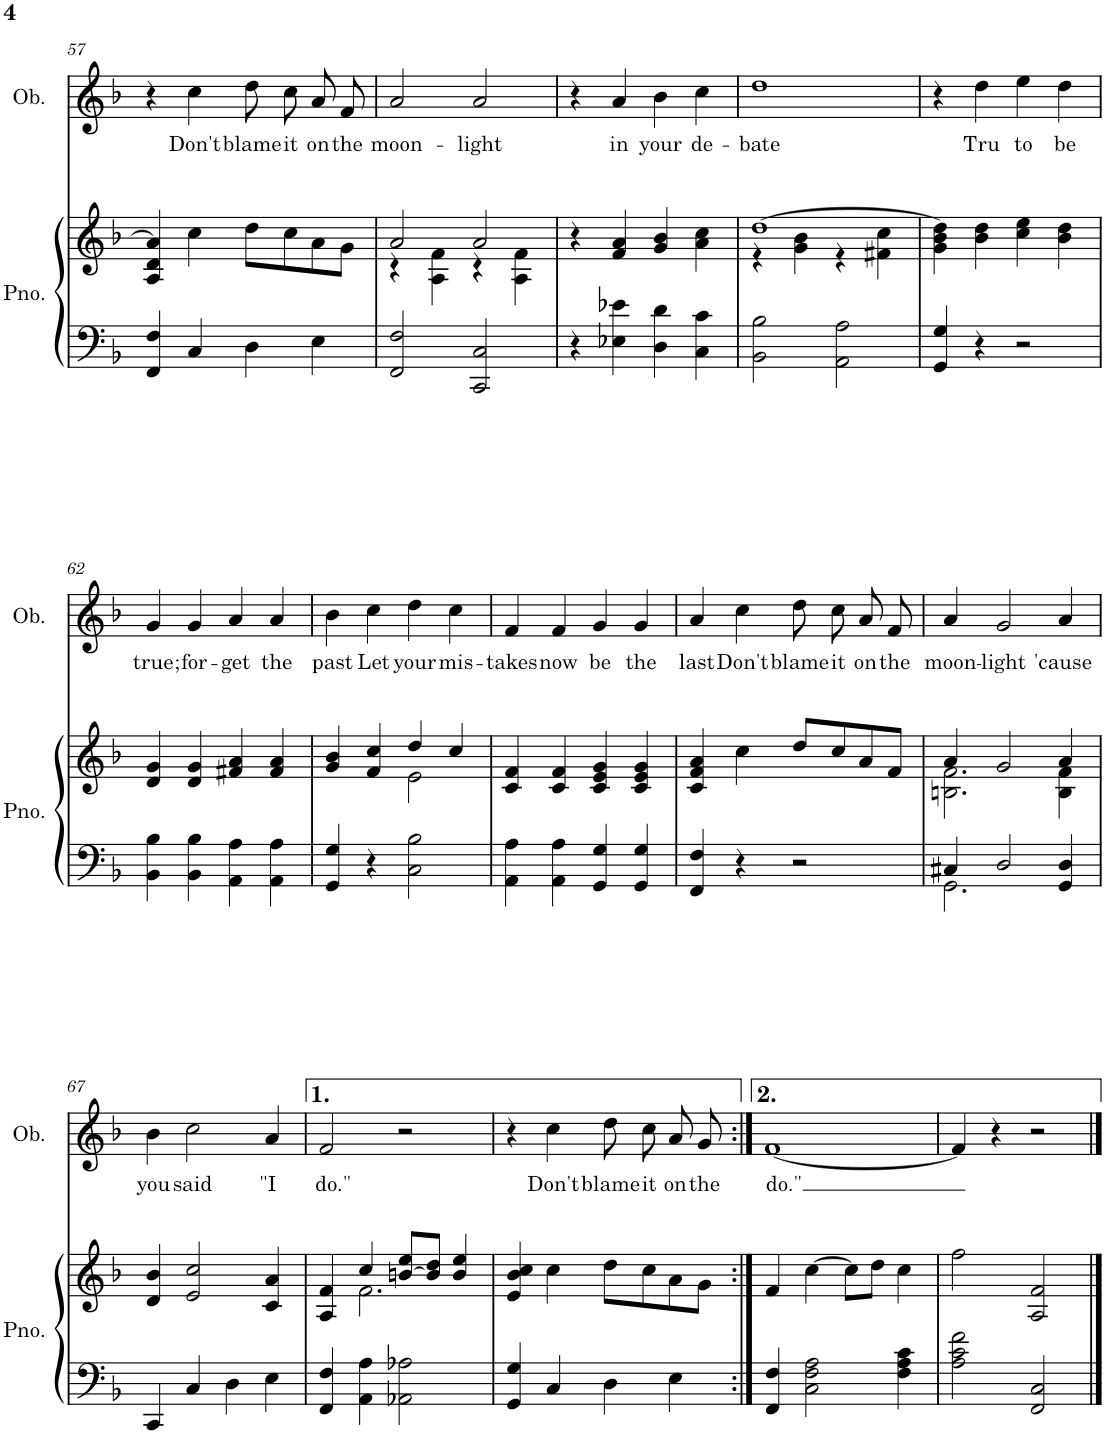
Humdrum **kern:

**kern	**kern	**kern	**text
*part2	*part2	*part1	*part1
*staff3	*staff2	*staff1	*staff1
*I"Piano	*	*I"Oboe	*
*I'Pno.	*	*I'Ob.	*
!!LO:PB:g=z
*clefF4	*clefG2	*clefG2	*
*k[b-]	*k[b-]	*k[b-]	*
*M2/2	*M2/2	*M2/2	*
*met(c|)	*met(c|)	*met(c|)	*
=57	=57	=57	=57
4FF/ 4F/	4A/ 4d/ 4a/]	4r	.
!	!	!	!LO:LY:b
4C/	4cc\	4cc\	Don't
!	!	!	!LO:LY:b
4D\	8dd\L	8dd/L	blame
!	!	!	!LO:LY:b
.	8cc\	8cc/	it
!	!	!	!LO:LY:b
4E\	8a\	8a/	on
!	!	!	!LO:LY:b
.	8g\J	8f/J	the
=58	=58	=58	=58
*	*^	*	*
!	!	!	!	!LO:LY:b
2FF/ 2F/	2a/	4r	2a/	moon-
.	.	4A\ 4f\	.	.
!	!	!	!	!LO:LY:b
2CC/ 2C/	2a/	4r	2a/	-light
.	.	4A\ 4f\	.	.
*	*v	*v	*	*
=59	=59	=59	=59
4r	4r	4r	.
!	!	!	!LO:LY:b
4E-X\ 4e-X\	4f/ 4a/	4a/	in
!	!	!	!LO:LY:b
4D\ 4d\	4g/ 4b-/	4b-\	your
!	!	!	!LO:LY:b
4C\ 4c\	4a\ 4cc\	4cc\	de-
=60	=60	=60	=60
*	*^	*	*
!	!	!	!	!LO:LY:b
2BB-\ 2B-\	[1dd	4r	1dd	-bate
.	.	4g\ 4b-\	.	.
2AA\ 2A\	.	4r	.	.
.	.	4f#X\ 4cc\	.	.
*	*v	*v	*	*
=61	=61	=61	=61
4GG/ 4G/	4g\ 4b-\ 4dd\]	4r	.
!	!	!	!LO:LY:b
4r	4b-\ 4dd\	4dd\	Tru
!	!	!	!LO:LY:b
2r	4cc\ 4ee\	4ee\	to
!	!	!	!LO:LY:b
.	4b-\ 4dd\	4dd\	be
!!LO:LB:g=z
=62	=62	=62	=62
!	!	!	!LO:LY:b
4BB-\ 4B-\	4d/ 4g/	4g/	true;
!	!	!	!LO:LY:b
4BB-\ 4B-\	4d/ 4g/	4g/	for-
!	!	!	!LO:LY:b
4AA\ 4A\	4f#X/ 4a/	4a/	-get
!	!	!	!LO:LY:b
4AA\ 4A\	4f#/ 4a/	4a/	the
=63	=63	=63	=63
*	*^	*	*
!	!	!	!	!LO:LY:b
4GG/ 4G/	4g/ 4b-/	2ryy	4b-\	past
!	!	!	!	!LO:LY:b
4r	4f/ 4cc/	.	4cc\	Let
!	!	!	!	!LO:LY:b
2C\ 2B-\	4dd/	2e\	4dd\	your
!	!	!	!	!LO:LY:b
.	4cc/	.	4cc\	mis-
*	*v	*v	*	*
=64	=64	=64	=64
!	!	!	!LO:LY:b
4AA\ 4A\	4c/ 4f/	4f/	-takes
!	!	!	!LO:LY:b
4AA\ 4A\	4c/ 4f/	4f/	now
!	!	!	!LO:LY:b
4GG/ 4G/	4c/ 4e/ 4g/	4g/	be
!	!	!	!LO:LY:b
4GG/ 4G/	4c/ 4e/ 4g/	4g/	the
=65	=65	=65	=65
!	!	!	!LO:LY:b
4FF/ 4F/	4c/ 4f/ 4a/	4a/	last
!	!	!	!LO:LY:b
4r	4cc\	4cc\	Don't
!	!	!	!LO:LY:b
2r	8dd/L	8dd/L	blame
!	!	!	!LO:LY:b
.	8cc/	8cc/	it
!	!	!	!LO:LY:b
.	8a/	8a/	on
!	!	!	!LO:LY:b
.	8f/J	8f/J	the
=66	=66	=66	=66
*^	*^	*	*
!	!	!	!	!	!LO:LY:b
4C#X/	2.GG\	4a/	2.Bn\ 2.f\	4a/	moon-
!	!	!	!	!	!LO:LY:b
2D/	.	2g/	.	2g/	-light
!	!	!	!	!	!LO:LY:b
4GG/ 4D/	4ryy	4a/	4B\ 4f\	4a/	'cause
!!LO:LB:g=z
=67	=67	=67	=67	=67	=67
!	!	!	!	!	!LO:LY:b
*v	*v	*	*	*	*
*	*v	*v	*	*
4CC/	4d/ 4b-/	4b-\	you
!	!	!	!LO:LY:b
4C/	2e/ 2cc/	2cc\	said
4D\	.	.	.
!	!	!	!LO:LY:b
4E\	4c/ 4a/	4a/	"I
=68	=68	=68	=68
*	*^	*	*
!	!	!	!	!LO:LY:b
4FF/ 4F/	4A/ 4f/	4ryy	2f/	do."
4AA\ 4A\	4cc/	2.f\	.	.
2AA-X\ 2A-X\	[8bn/ 8ee/L	.	2r	.
.	8b/] 8dd/J	.	.	.
.	4b/ 4ee/	.	.	.
*	*v	*v	*	*
=69	=69	=69	=69
4GG/ 4G/	4e/ 4b-/ 4cc/	4r	.
!	!	!	!LO:LY:b
4C/	4cc\	4cc\	Don't
!	!	!	!LO:LY:b
4D\	8dd\L	8dd\L	blame
!	!	!	!LO:LY:b
.	8cc\	8cc\	it
!	!	!	!LO:LY:b
4E\	8a\	8a\	on
!	!	!	!LO:LY:b
.	8g\J	8g\J	the
=70:|!	=70:|!	=70:|!	=70:|!
!	!	!	!LO:LY:b
4FF/ 4F/	4f/	[1f	do."
2C\ 2F\ 2A\	[4cc\	.	.
.	8cc\L]	.	.
.	8dd\J	.	.
4F\ 4A\ 4c\	4cc\	.	.
=71	=71	=71	=71
2A\ 2c\ 2f\	2ff\	4f/]	.
.	.	4r	.
2FF/ 2C/	2A/ 2f/	2r	.
==	==	==	==
*-	*-	*-	*-
